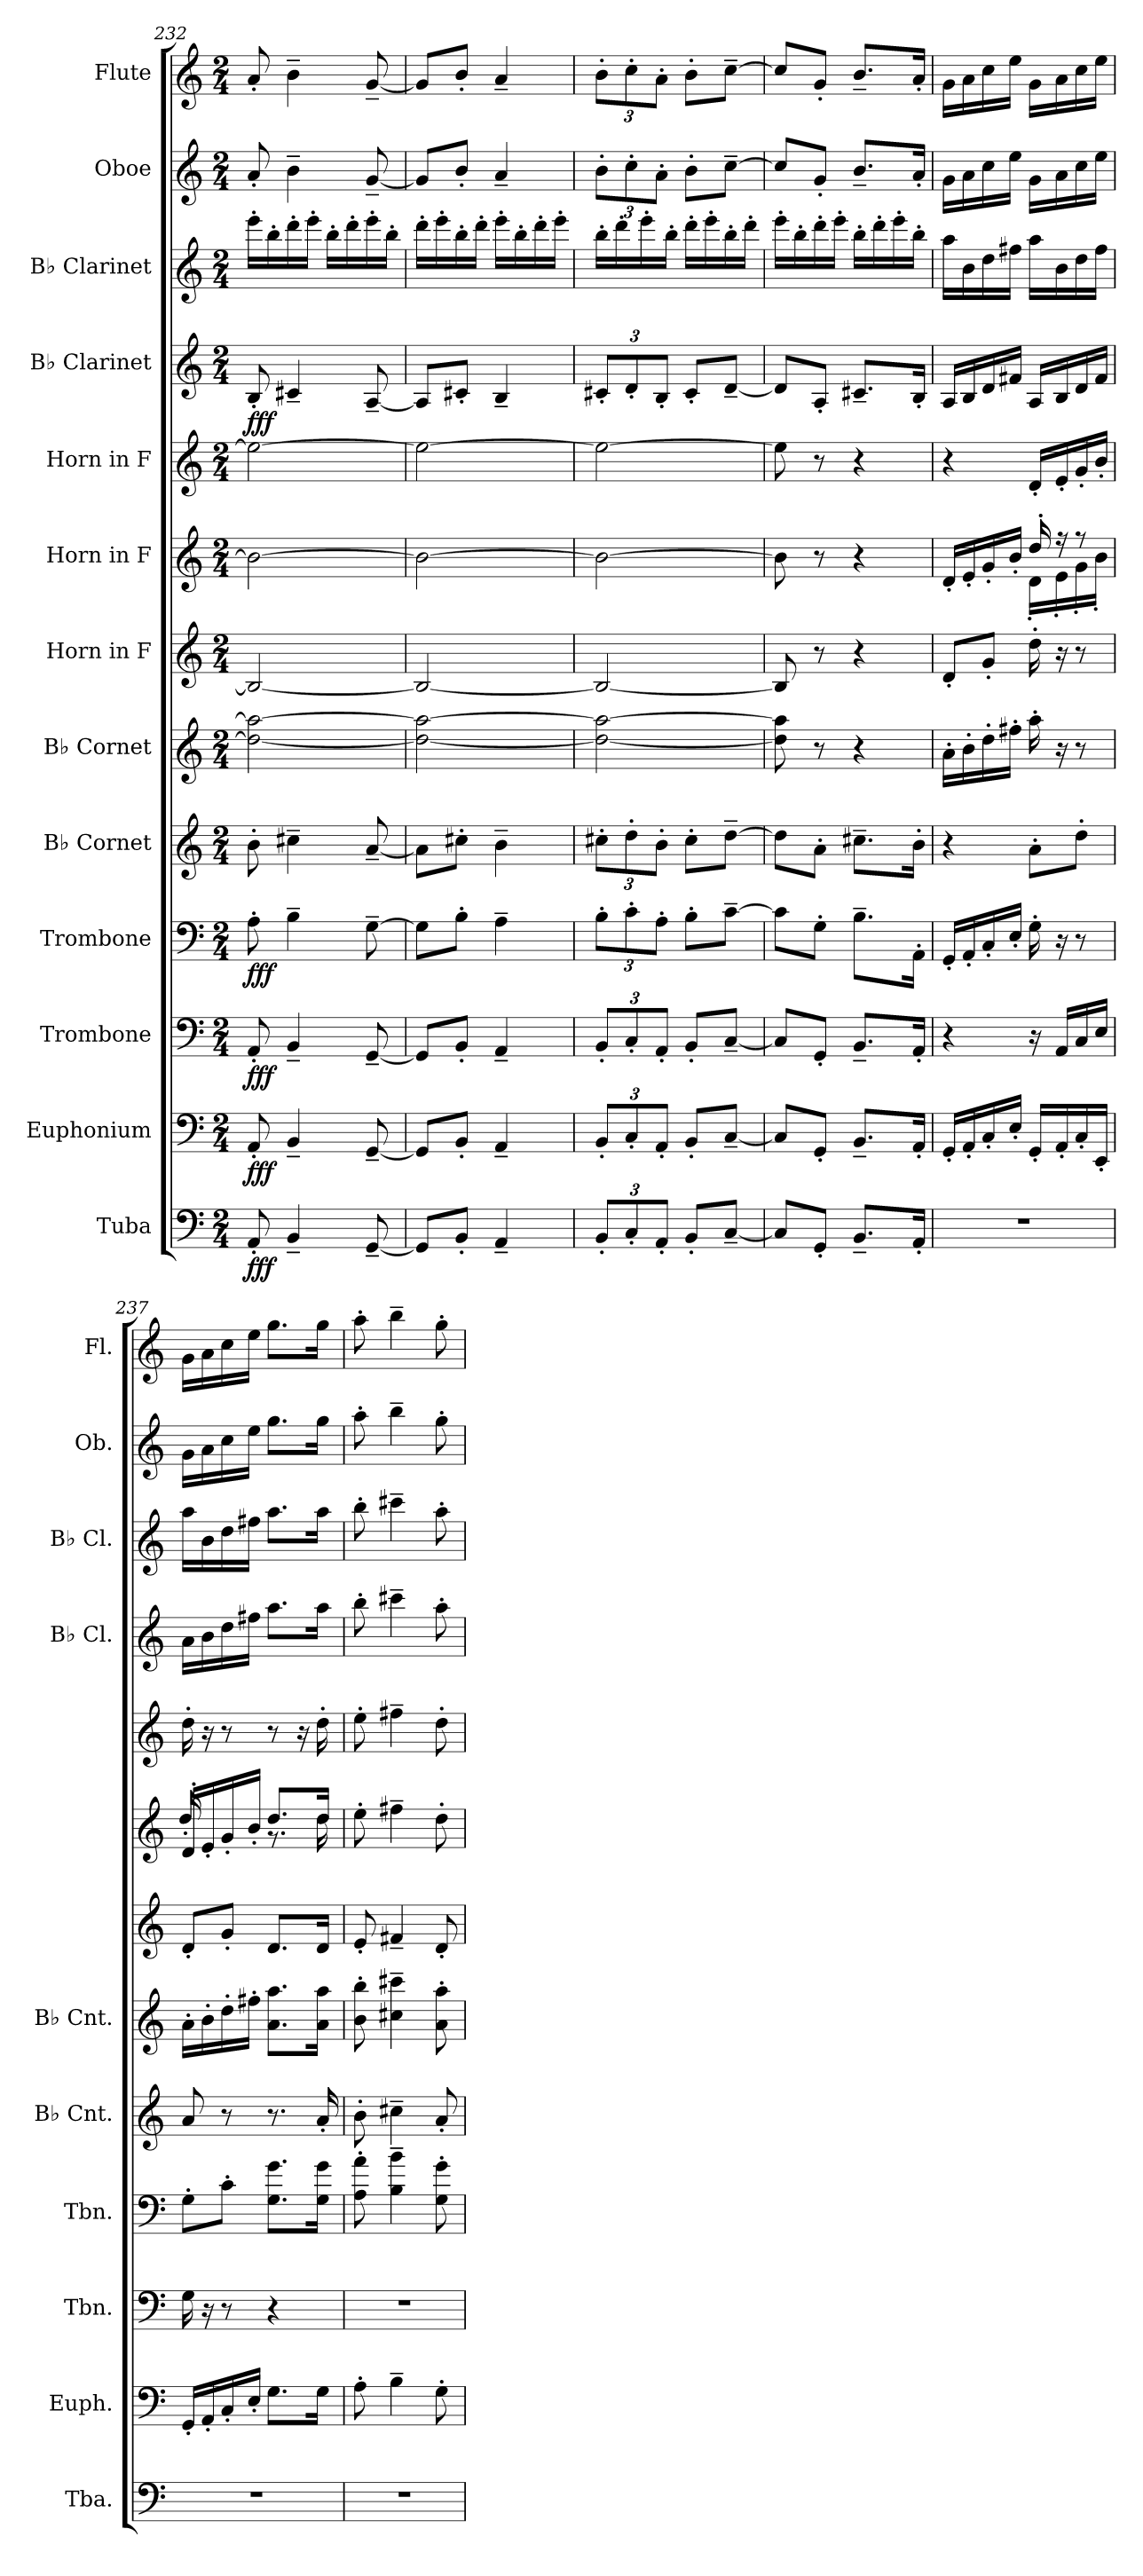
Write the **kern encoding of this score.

**kern	**dynam	**kern	**dynam	**kern	**dynam	**kern	**dynam	**kern	**kern	**kern	**kern	**kern	**kern	**dynam	**kern	**kern	**kern
*part13	*part13	*part12	*part12	*part11	*part11	*part10	*part10	*part9	*part8	*part7	*part6	*part5	*part4	*part4	*part3	*part2	*part1
*staff13	*staff13	*staff12	*staff12	*staff11	*staff11	*staff10	*staff10	*staff9	*staff8	*staff7	*staff6	*staff5	*staff4	*staff4	*staff3	*staff2	*staff1
*I"Tuba	*	*I"Euphonium	*	*I"Trombone	*	*I"Trombone	*	*I"B♭ Cornet	*I"B♭ Cornet	*I"Horn in F	*I"Horn in F	*I"Horn in F	*I"B♭ Clarinet	*	*I"B♭ Clarinet	*I"Oboe	*I"Flute
*I'Tba.	*	*I'Euph.	*	*I'Tbn.	*	*I'Tbn.	*	*I'B♭ Cnt.	*I'B♭ Cnt.	*	*	*	*I'B♭ Cl.	*	*I'B♭ Cl.	*I'Ob.	*I'Fl.
!!LO:PB:g=z
*clefF4	*	*clefF4	*	*clefF4	*	*clefF4	*	*clefG2	*clefG2	*clefG2	*clefG2	*clefG2	*clefG2	*	*clefG2	*clefG2	*clefG2
*	*	*	*	*	*	*	*	*ITrd1c2	*ITrd1c2	*ITrd4c7	*ITrd4c7	*ITrd4c7	*ITrd1c2	*	*ITrd1c2	*	*
*k[]	*	*k[]	*	*k[]	*	*k[]	*	*k[b-e-]	*k[b-e-]	*k[b-]	*k[b-]	*k[b-]	*k[b-e-]	*	*k[b-e-]	*k[]	*k[]
*M2/4	*	*M2/4	*	*M2/4	*	*M2/4	*	*M2/4	*M2/4	*M2/4	*M2/4	*M2/4	*M2/4	*	*M2/4	*M2/4	*M2/4
=232	=232	=232	=232	=232	=232	=232	=232	=232	=232	=232	=232	=232	=232	=232	=232	=232	=232
!	!LO:DY:b	!	!LO:DY:b	!	!LO:DY:b	!	!LO:DY:b	!	!	!	!	!	!	!LO:DY:b	!	!	!
8AA'/	fff	8AA'/	fff	8AA'/	fff	8A'\	fff	8a'\	2cc\_ 2gg\_	2E/_	2e\_	2a\_	8A'/	fff	16ddd'\LL	8a'/	8a'/
.	.	.	.	.	.	.	.	.	.	.	.	.	.	.	16aa'\	.	.
4BB~/	.	4BB~/	.	4BB~/	.	4B~\	.	4bn~\	.	.	.	.	4Bn~/	.	16ccc'\	4b~\	4b~\
.	.	.	.	.	.	.	.	.	.	.	.	.	.	.	16ddd'\JJ	.	.
.	.	.	.	.	.	.	.	.	.	.	.	.	.	.	16aa'\LL	.	.
.	.	.	.	.	.	.	.	.	.	.	.	.	.	.	16ccc'\	.	.
[8GG~/	.	[8GG~/	.	[8GG~/	.	[8G~\	.	[8g~/	.	.	.	.	[8G~/	.	16ddd'\	[8g~/	[8g~/
.	.	.	.	.	.	.	.	.	.	.	.	.	.	.	16aa'\JJ	.	.
=233	=233	=233	=233	=233	=233	=233	=233	=233	=233	=233	=233	=233	=233	=233	=233	=233	=233
8GG/L]	.	8GG/L]	.	8GG/L]	.	8G\L]	.	8g\L]	2cc\_ 2gg\_	2E/_	2e\_	2a\_	8G/L]	.	16ccc'\LL	8g/L]	8g/L]
.	.	.	.	.	.	.	.	.	.	.	.	.	.	.	16ddd'\	.	.
8BB'/J	.	8BB'/J	.	8BB'/J	.	8B'\J	.	8bn'\J	.	.	.	.	8Bn'/J	.	16aa'\	8b'/J	8b'/J
.	.	.	.	.	.	.	.	.	.	.	.	.	.	.	16ccc'\JJ	.	.
4AA~/	.	4AA~/	.	4AA~/	.	4A~\	.	4a~\	.	.	.	.	4A~/	.	16ddd'\LL	4a~/	4a~/
.	.	.	.	.	.	.	.	.	.	.	.	.	.	.	16aa'\	.	.
.	.	.	.	.	.	.	.	.	.	.	.	.	.	.	16ccc'\	.	.
.	.	.	.	.	.	.	.	.	.	.	.	.	.	.	16ddd'\JJ	.	.
=234	=234	=234	=234	=234	=234	=234	=234	=234	=234	=234	=234	=234	=234	=234	=234	=234	=234
*Xbrackettup	*	*Xbrackettup	*	*Xbrackettup	*	*Xbrackettup	*	*Xbrackettup	*	*	*	*	*Xbrackettup	*	*	*Xbrackettup	*Xbrackettup
12BB'/L	.	12BB'/L	.	12BB'/L	.	12B'\L	.	12bn'\L	2cc\_ 2gg\_	2E/_	2e\_	2a\_	12Bn'/L	.	16aa'\LL	12b'\L	12b'\L
.	.	.	.	.	.	.	.	.	.	.	.	.	.	.	16ccc'\	.	.
12C'/	.	12C'/	.	12C'/	.	12c'\	.	12cc'\	.	.	.	.	12c'/	.	.	12cc'\	12cc'\
.	.	.	.	.	.	.	.	.	.	.	.	.	.	.	16ddd'\	.	.
12AA'/J	.	12AA'/J	.	12AA'/J	.	12A'\J	.	12a'\J	.	.	.	.	12A'/J	.	.	12a'\J	12a'\J
.	.	.	.	.	.	.	.	.	.	.	.	.	.	.	16aa'\JJ	.	.
8BB'/L	.	8BB'/L	.	8BB'/L	.	8B'\L	.	8b'\L	.	.	.	.	8B'/L	.	16ccc'\LL	8b'\L	8b'\L
.	.	.	.	.	.	.	.	.	.	.	.	.	.	.	16ddd'\	.	.
[8C~/J	.	[8C~/J	.	[8C~/J	.	[8c~\J	.	[8cc~\J	.	.	.	.	[8c~/J	.	16aa'\	[8cc~\J	[8cc~\J
.	.	.	.	.	.	.	.	.	.	.	.	.	.	.	16ccc'\JJ	.	.
=235	=235	=235	=235	=235	=235	=235	=235	=235	=235	=235	=235	=235	=235	=235	=235	=235	=235
8C/L]	.	8C/L]	.	8C/L]	.	8c\L]	.	8cc\L]	8cc\] 8gg\]	8E/]	8e\]	8a\]	8c/L]	.	16ddd'\LL	8cc/L]	8cc/L]
.	.	.	.	.	.	.	.	.	.	.	.	.	.	.	16aa'\	.	.
8GG'/J	.	8GG'/J	.	8GG'/J	.	8G'\J	.	8g'\J	8r	8r	8r	8r	8G'/J	.	16ccc'\	8g'/J	8g'/J
.	.	.	.	.	.	.	.	.	.	.	.	.	.	.	16ddd'\JJ	.	.
8.BB~/L	.	8.BB~/L	.	8.BB~/L	.	8.B~\L	.	8.bn~\L	4r	4r	4r	4r	8.Bn~/L	.	16aa'\LL	8.b~/L	8.b~/L
.	.	.	.	.	.	.	.	.	.	.	.	.	.	.	16ccc'\	.	.
.	.	.	.	.	.	.	.	.	.	.	.	.	.	.	16ddd'\	.	.
16AA'/Jk	.	16AA'/Jk	.	16AA'/Jk	.	16AA'\Jk	.	16a'\Jk	.	.	.	.	16A'/Jk	.	16aa'\JJ	16a'/Jk	16a'/Jk
!!LO:PB:g=z
=236	=236	=236	=236	=236	=236	=236	=236	=236	=236	=236	=236	=236	=236	=236	=236	=236	=236
*	*	*	*	*	*	*	*	*	*	*	*^	*	*	*	*	*	*
2r	.	16GG'/LL	.	4r	.	16GG'/LL	.	4r	16g'\LL	8G'/L	16G'/LL	4ryy	4r	16G/LL	.	16gg\LL	16g\LL	16g\LL
.	.	16AA'/	.	.	.	16AA'/	.	.	16a'\	.	16A'/	.	.	16A/	.	16a\	16a\	16a\
.	.	16C'/	.	.	.	16C'/	.	.	16cc'\	8c'/J	16c'/	.	.	16c/	.	16cc\	16cc\	16cc\
.	.	16E'/JJ	.	.	.	16E'/JJ	.	.	16een'\JJ	.	16e'/JJ	.	.	16en/JJ	.	16een\JJ	16ee\JJ	16ee\JJ
.	.	16GG'/LL	.	16r	.	16G'\	.	8g'\L	16gg'\	16g'\	16g'/	16G'\LL	16G'/LL	16G/LL	.	16gg\LL	16g\LL	16g\LL
.	.	16AA'/	.	16AA/LL	.	16r	.	.	16r	16r	16r	16A'\	16A'/	16A/	.	16a\	16a\	16a\
.	.	16C'/	.	16C/	.	8r	.	8cc'\J	8r	8r	8r	16c'\	16c'/	16c/	.	16cc\	16cc\	16cc\
.	.	16EE'/JJ	.	16E/JJ	.	.	.	.	.	.	.	16e'\JJ	16e'/JJ	16e/JJ	.	16ee\JJ	16ee\JJ	16ee\JJ
=237	=237	=237	=237	=237	=237	=237	=237	=237	=237	=237	=237	=237	=237	=237	=237	=237	=237	=237
2r	.	16GG'/LL	.	16G\	.	8G'\L	.	8g/	16g'\LL	8G'/L	16G'/LL	16g'/	16g'\	16g\LL	.	16gg\LL	16g\LL	16g\LL
.	.	16AA'/	.	16r	.	.	.	.	16a'\	.	16A'/	8.ryy	16r	16a\	.	16a\	16a\	16a\
.	.	16C'/	.	8r	.	8c'\J	.	8r	16cc'\	8c'/J	16c'/	.	8r	16cc\	.	16cc\	16cc\	16cc\
.	.	16E'/JJ	.	.	.	.	.	.	16een'\JJ	.	16e'/JJ	.	.	16een\JJ	.	16een\JJ	16ee\JJ	16ee\JJ
.	.	8.G\L	.	4r	.	8.G\ 8.g\L	.	8.r	8.g\ 8.gg\L	8.G/L	8.g/L	8.r	8r	8.gg\L	.	8.gg\L	8.gg\L	8.gg\L
.	.	.	.	.	.	.	.	.	.	.	.	.	16r	.	.	.	.	.
.	.	16G\Jk	.	.	.	16G\ 16g\Jk	.	16g'/	16g\ 16gg\Jk	16G/Jk	16g/Jk	16g\	16g'\	16gg\Jk	.	16gg\Jk	16gg\Jk	16gg\Jk
*	*	*	*	*	*	*	*	*	*	*	*v	*v	*	*	*	*	*	*
=238	=238	=238	=238	=238	=238	=238	=238	=238	=238	=238	=238	=238	=238	=238	=238	=238	=238
2r	.	8A'\	.	2r	.	8A\' 8a\'	.	8a'\	8a\' 8aa\'	8A'/	8a'\	8a'\	8aa'\	.	8aa'\	8aa'\	8aa'\
.	.	4B~\	.	.	.	4B\~ 4b\~	.	4bn~\	4bn\~ 4bbn\~	4Bn~/	4bn~\	4bn~\	4bbn~\	.	4bbn~\	4bb~\	4bb~\
.	.	8G'\	.	.	.	8G\' 8g\'	.	8g'/	8g\' 8gg\'	8G'/	8g'\	8g'\	8gg'\	.	8gg'\	8gg'\	8gg'\
=	=	=	=	=	=	=	=	=	=	=	=	=	=	=	=	=	=
*-	*-	*-	*-	*-	*-	*-	*-	*-	*-	*-	*-	*-	*-	*-	*-	*-	*-
